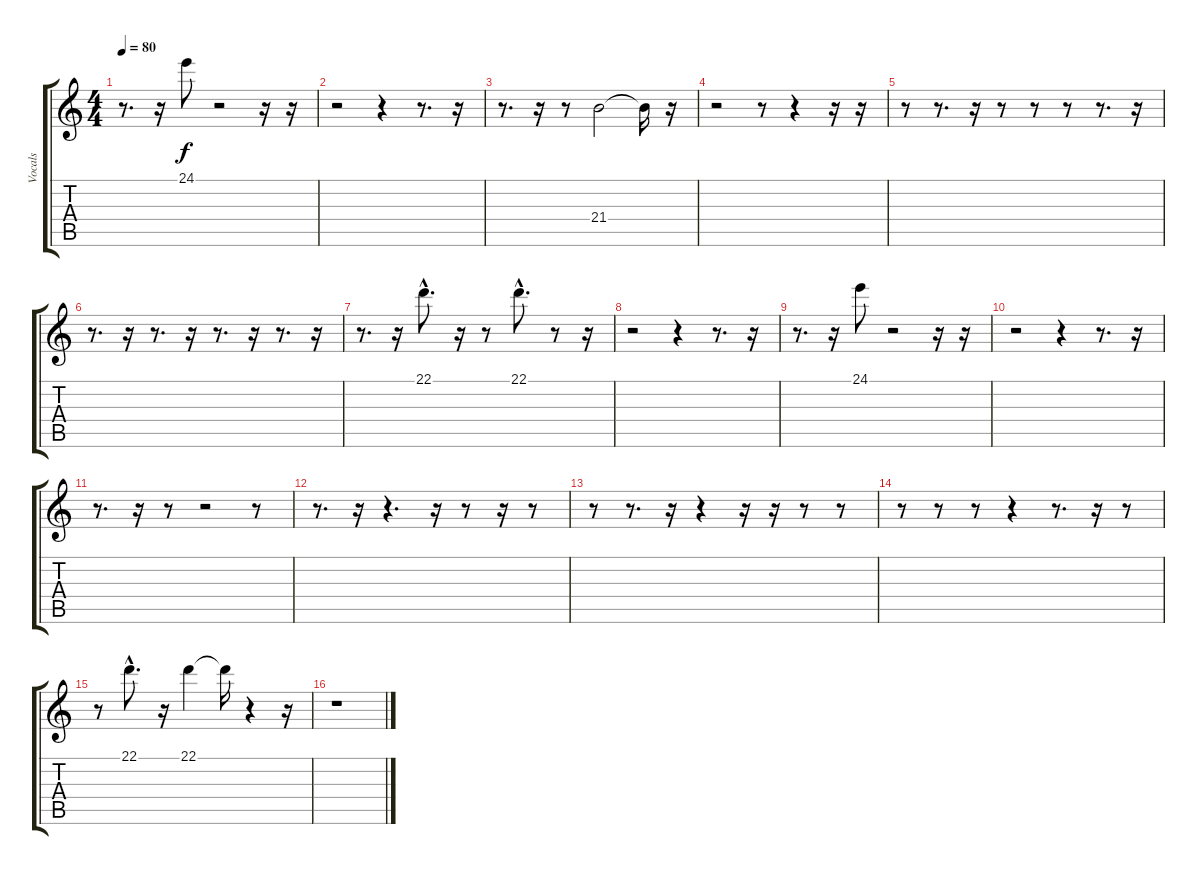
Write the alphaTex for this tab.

\track ("Vocals" "Vocals") {instrument voiceoohs}
\staff {score tabs}
\tuning (E4 B3 G3 D3 A2 E2) {hide}
\ts (4 4)
\tempo 80
\clef g2
\ks c
r.8{d dy f} r.16 24.1.8 r.2 r.16 r.16 |
r.2 r.4 r.8{d} r.16 |
r.8{d} r.16 r.8 21.4.2 21.4{t}.16 r.16 |
r.2 r.8 r.4 r.16 r.16 |
r.8 r.8{d} r.16 r.8 r.8 r.8 r.8{d} r.16 |
r.8{d} r.16 r.8{d} r.16 r.8{d} r.16 r.8{d} r.16 |
r.8{d} r.16 22.1{hac}.8{d} r.16 r.8 22.1{hac}.8{d} r.8 r.16 |
r.2 r.4 r.8{d} r.16 |
r.8{d} r.16 24.1.8 r.2 r.16 r.16 |
r.2 r.4 r.8{d} r.16 |
r.8{d} r.16 r.8 r.2 r.8 |
r.8{d} r.16 r.4{d} r.16 r.8 r.16 r.8 |
r.8 r.8{d} r.16 r.4 r.16 r.16 r.8 r.8 |
r.8 r.8 r.8 r.4 r.8{d} r.16 r.8 |
r.8 22.1{hac}.8{d} r.16 22.1.4 22.1{t}.16 r.4 r.16 |
r.1
